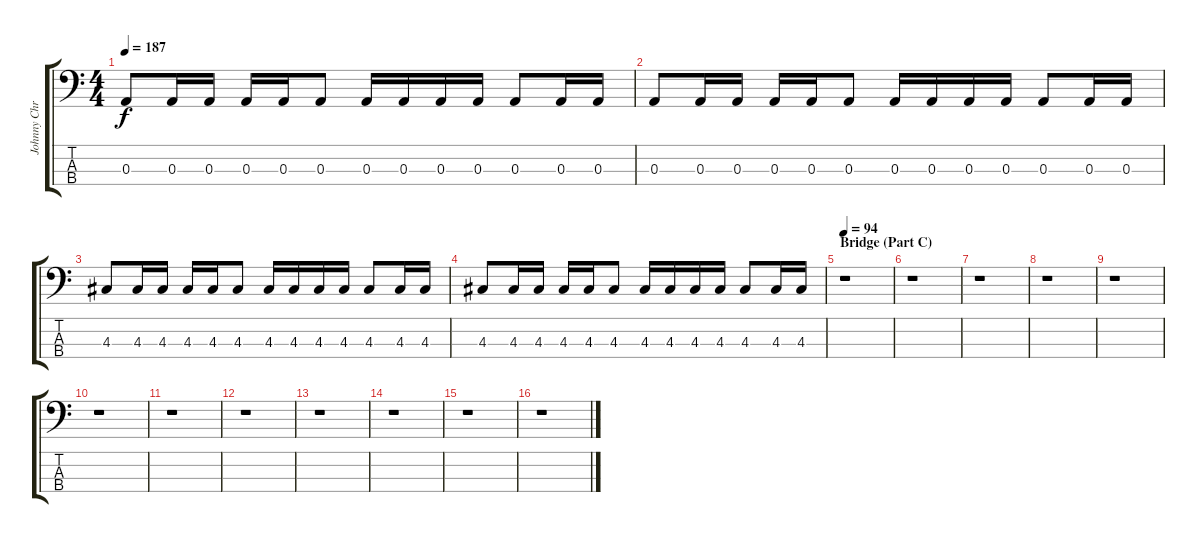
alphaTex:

\track ("Johnny Christ (Bass)" "Johnny Chr") {instrument electricbasspick}
\staff {score tabs}
\tuning (G2 D2 A1 D1) {hide}
\ts (4 4)
\tempo 187
\clef f4
\ks c
0.3.8{dy f} 0.3.16 0.3.16 0.3.16 0.3.16 0.3.8 0.3.16 0.3.16 0.3.16 0.3.16 0.3.8 0.3.16 0.3.16 |
0.3.8 0.3.16 0.3.16 0.3.16 0.3.16 0.3.8 0.3.16 0.3.16 0.3.16 0.3.16 0.3.8 0.3.16 0.3.16 |
4.3.8 4.3.16 4.3.16 4.3.16 4.3.16 4.3.8 4.3.16 4.3.16 4.3.16 4.3.16 4.3.8 4.3.16 4.3.16 |
4.3.8 4.3.16 4.3.16 4.3.16 4.3.16 4.3.8 4.3.16 4.3.16 4.3.16 4.3.16 4.3.8 4.3.16 4.3.16 |
\section ("" "Bridge (Part C)")
\tempo 94
r.1 |
r.1 |
r.1 |
r.1 |
r.1 |
r.1 |
r.1 |
r.1 |
r.1 |
r.1 |
r.1 |
r.1
